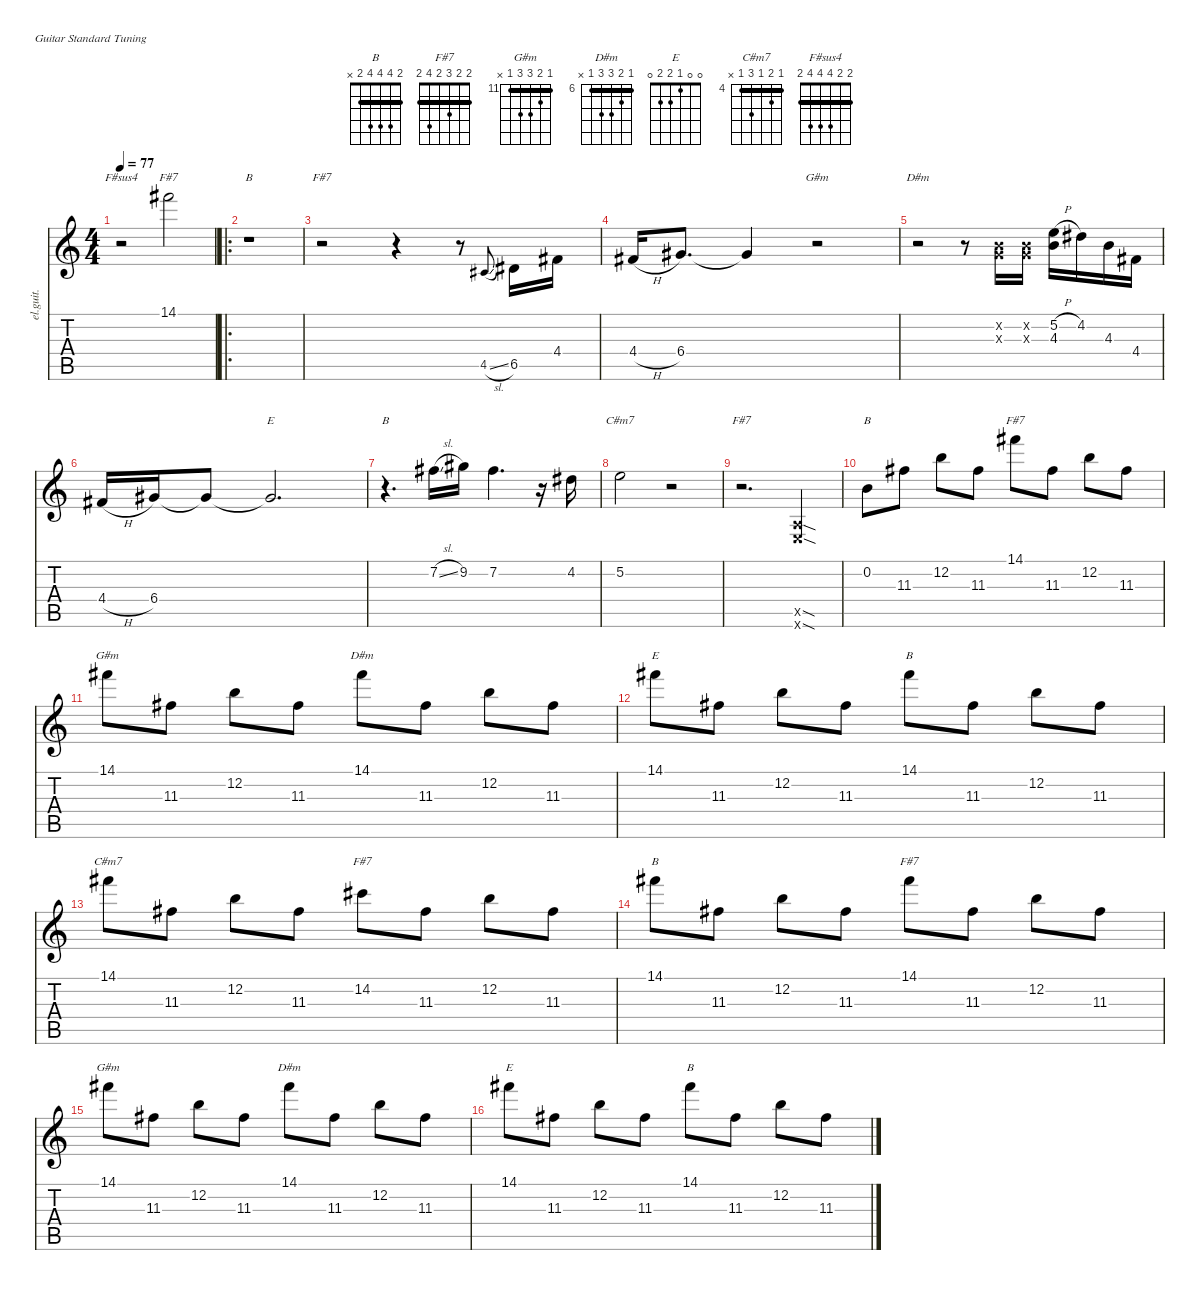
\defaultSystemsLayout 4
\hideDynamics
\bracketExtendMode nobrackets
\otherSystemsTrackNameOrientation horizontal
\track ("Clean Guitar" "el.guit.") {instrument electricguitarclean}
\staff {score tabs}
\tuning (E4 B3 G3 D3 A2 E2)
\chord ("B" 2 4 4 4 2 x) {showfingering false barre 2}
\chord ("F#7" 2 2 3 2 4 2) {showfingering false barre (2 2 2)}
\chord ("G#m" 11 12 13 13 11 x) {firstfret 11 showfingering false barre 11}
\chord ("D#m" 6 7 8 8 6 x) {firstfret 6 showfingering false barre 6}
\chord ("E" 0 0 1 2 2 0) {showfingering false}
\chord ("C#m7" 4 5 4 6 4 x) {firstfret 4 showfingering false barre (4 4)}
\chord ("F#sus4" 2 2 4 4 4 2) {showfingering false barre (2 2)}
\ts (4 4)
\tempo 77
\clef g2
\ks c
r.2{ch "F#sus4" dy mf beam Down} 14.1{acc #}.2{ch "F#7" beam Down} |
\ro
r.1{ch "B" beam Down} |
r.2{ch "F#7" beam Down} r.4{beam Down} r.8{beam Down} 4.5{sl acc #}.8{gr onbeat beam Up} 6.5{acc #}.16{beam Up} 4.4{acc #}.16{beam Up} |
4.4{h acc #}.16{beam Up} 6.4{acc #}.8{d beam Up} 6.4{t acc #}.4{beam Up} r.2{ch "G#m" beam Up} |
r.2{ch "D#m" beam Down} r.8{beam Down} (0.2{x} 0.3{x}).16{beam Up} (0.2{x} 0.3{x}).16{beam Up} (5.2{h} 4.3).16{beam Down} 4.2{acc #}.16{beam Down} 4.3.16{beam Down} 4.4{acc #}.16{beam Down} |
4.4{h acc #}.16{beam Up} 6.4{acc #}.16{beam Up} 6.4{t acc #}.8{beam Up} 6.4{t acc #}.2{d ch "E" beam Up} |
r.4{d ch "B" beam Down} 7.2{sl acc #}.16{beam Down} 9.2{acc #}.16{beam Down} 7.2{acc #}.4{d beam Down} r.16{beam Down} 4.2{acc #}.16{beam Down} |
5.2.2{ch "C#m7" beam Down} r.2{beam Down} |
r.2{d ch "F#7" beam Down} (0.6{sod x} 0.5{sod x}).4{beam Up} |
0.2.8{ch "B" beam Down} 11.3{acc #}.8{beam Down} 12.2.8{beam Down} 11.3{acc #}.8{beam Down} 14.1{acc #}.8{ch "F#7" beam Down} 11.3{acc #}.8{beam Down} 12.2.8{beam Down} 11.3{acc #}.8{beam Down} |
14.1{acc #}.8{ch "G#m" beam Down} 11.3{acc #}.8{beam Down} 12.2.8{beam Down} 11.3{acc #}.8{beam Down} 14.1{acc #}.8{ch "D#m" beam Down} 11.3{acc #}.8{beam Down} 12.2.8{beam Down} 11.3{acc #}.8{beam Down} |
14.1{acc #}.8{ch "E" beam Down} 11.3{acc #}.8{beam Down} 12.2.8{beam Down} 11.3{acc #}.8{beam Down} 14.1{acc #}.8{ch "B" beam Down} 11.3{acc #}.8{beam Down} 12.2.8{beam Down} 11.3{acc #}.8{beam Down} |
14.1{acc #}.8{ch "C#m7" beam Down} 11.3{acc #}.8{beam Down} 12.2.8{beam Down} 11.3{acc #}.8{beam Down} 14.2{acc #}.8{ch "F#7" beam Down} 11.3{acc #}.8{beam Down} 12.2.8{beam Down} 11.3{acc #}.8{beam Down} |
14.1{acc #}.8{ch "B" beam Down} 11.3{acc #}.8{beam Down} 12.2.8{beam Down} 11.3{acc #}.8{beam Down} 14.1{acc #}.8{ch "F#7" beam Down} 11.3{acc #}.8{beam Down} 12.2.8{beam Down} 11.3{acc #}.8{beam Down} |
14.1{acc #}.8{ch "G#m" beam Down} 11.3{acc #}.8{beam Down} 12.2.8{beam Down} 11.3{acc #}.8{beam Down} 14.1{acc #}.8{ch "D#m" beam Down} 11.3{acc #}.8{beam Down} 12.2.8{beam Down} 11.3{acc #}.8{beam Down} |
14.1{acc #}.8{ch "E" beam Down} 11.3{acc #}.8{beam Down} 12.2.8{beam Down} 11.3{acc #}.8{beam Down} 14.1{acc #}.8{ch "B" beam Down} 11.3{acc #}.8{beam Down} 12.2.8{beam Down} 11.3{acc #}.8{beam Down}
